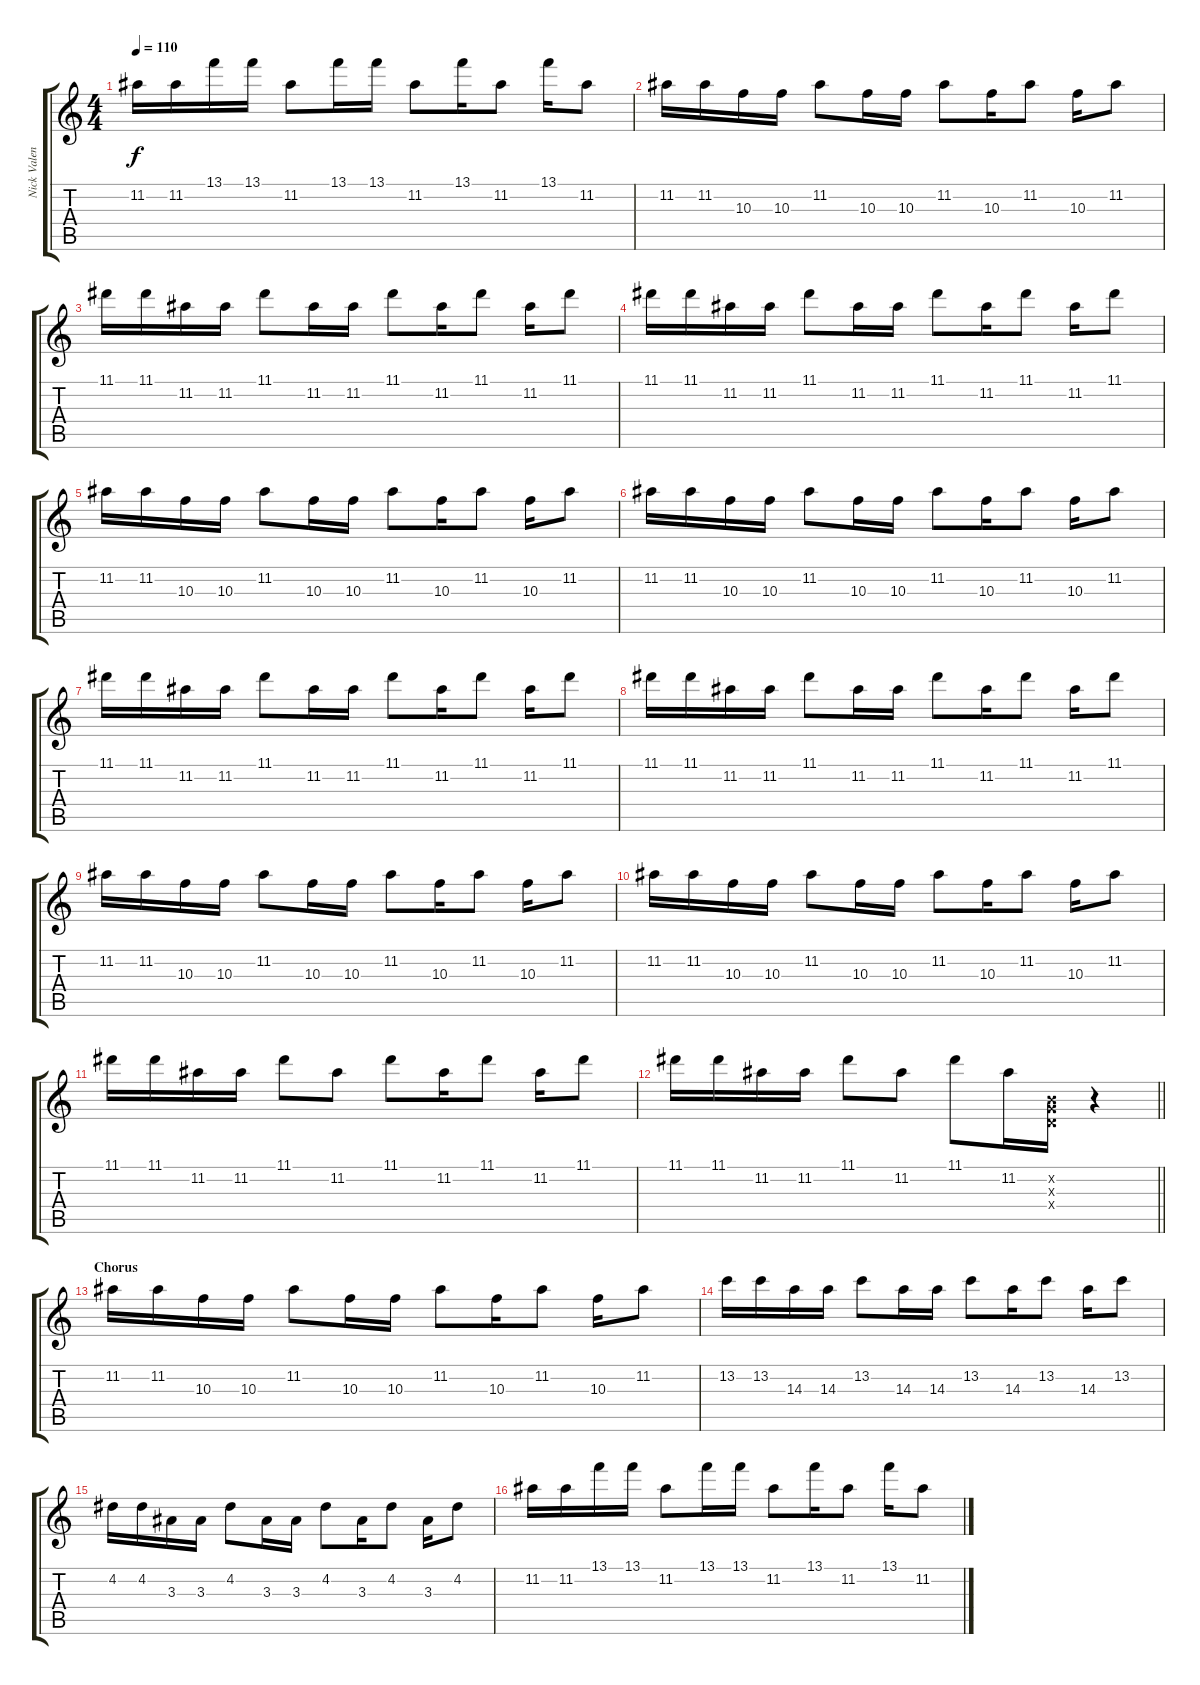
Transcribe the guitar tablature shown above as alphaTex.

\track ("Nick Valensi" "Nick Valen") {instrument distortionguitar}
\staff {score tabs}
\tuning (E4 B3 G3 D3 A2 E2) {hide}
\ts (4 4)
\tempo 110
\clef g2
\ks c
11.2.16{dy f} 11.2.16 13.1.16 13.1.16 11.2.8 13.1.16 13.1.16 11.2.8 13.1.16 11.2.8 13.1.16 11.2.8 |
11.2.16 11.2.16 10.3.16 10.3.16 11.2.8 10.3.16 10.3.16 11.2.8 10.3.16 11.2.8 10.3.16 11.2.8 |
11.1.16 11.1.16 11.2.16 11.2.16 11.1.8 11.2.16 11.2.16 11.1.8 11.2.16 11.1.8 11.2.16 11.1.8 |
11.1.16 11.1.16 11.2.16 11.2.16 11.1.8 11.2.16 11.2.16 11.1.8 11.2.16 11.1.8 11.2.16 11.1.8 |
11.2.16 11.2.16 10.3.16 10.3.16 11.2.8 10.3.16 10.3.16 11.2.8 10.3.16 11.2.8 10.3.16 11.2.8 |
11.2.16 11.2.16 10.3.16 10.3.16 11.2.8 10.3.16 10.3.16 11.2.8 10.3.16 11.2.8 10.3.16 11.2.8 |
11.1.16 11.1.16 11.2.16 11.2.16 11.1.8 11.2.16 11.2.16 11.1.8 11.2.16 11.1.8 11.2.16 11.1.8 |
11.1.16 11.1.16 11.2.16 11.2.16 11.1.8 11.2.16 11.2.16 11.1.8 11.2.16 11.1.8 11.2.16 11.1.8 |
11.2.16 11.2.16 10.3.16 10.3.16 11.2.8 10.3.16 10.3.16 11.2.8 10.3.16 11.2.8 10.3.16 11.2.8 |
11.2.16 11.2.16 10.3.16 10.3.16 11.2.8 10.3.16 10.3.16 11.2.8 10.3.16 11.2.8 10.3.16 11.2.8 |
11.1.16 11.1.16 11.2.16 11.2.16 11.1.8 11.2.8 11.1.8 11.2.16 11.1.8 11.2.16 11.1.8 |
\barLineRight lightlight
11.1.16 11.1.16 11.2.16 11.2.16 11.1.8 11.2.8 11.1.8 11.2.16 (0.2{x} 0.3{x} 0.4{x}).16 r.4 |
\section ("" "Chorus")
11.2.16 11.2.16 10.3.16 10.3.16 11.2.8 10.3.16 10.3.16 11.2.8 10.3.16 11.2.8 10.3.16 11.2.8 |
13.2.16 13.2.16 14.3.16 14.3.16 13.2.8 14.3.16 14.3.16 13.2.8 14.3.16 13.2.8 14.3.16 13.2.8 |
4.2.16 4.2.16 3.3.16 3.3.16 4.2.8 3.3.16 3.3.16 4.2.8 3.3.16 4.2.8 3.3.16 4.2.8 |
11.2.16 11.2.16 13.1.16 13.1.16 11.2.8 13.1.16 13.1.16 11.2.8 13.1.16 11.2.8 13.1.16 11.2.8
